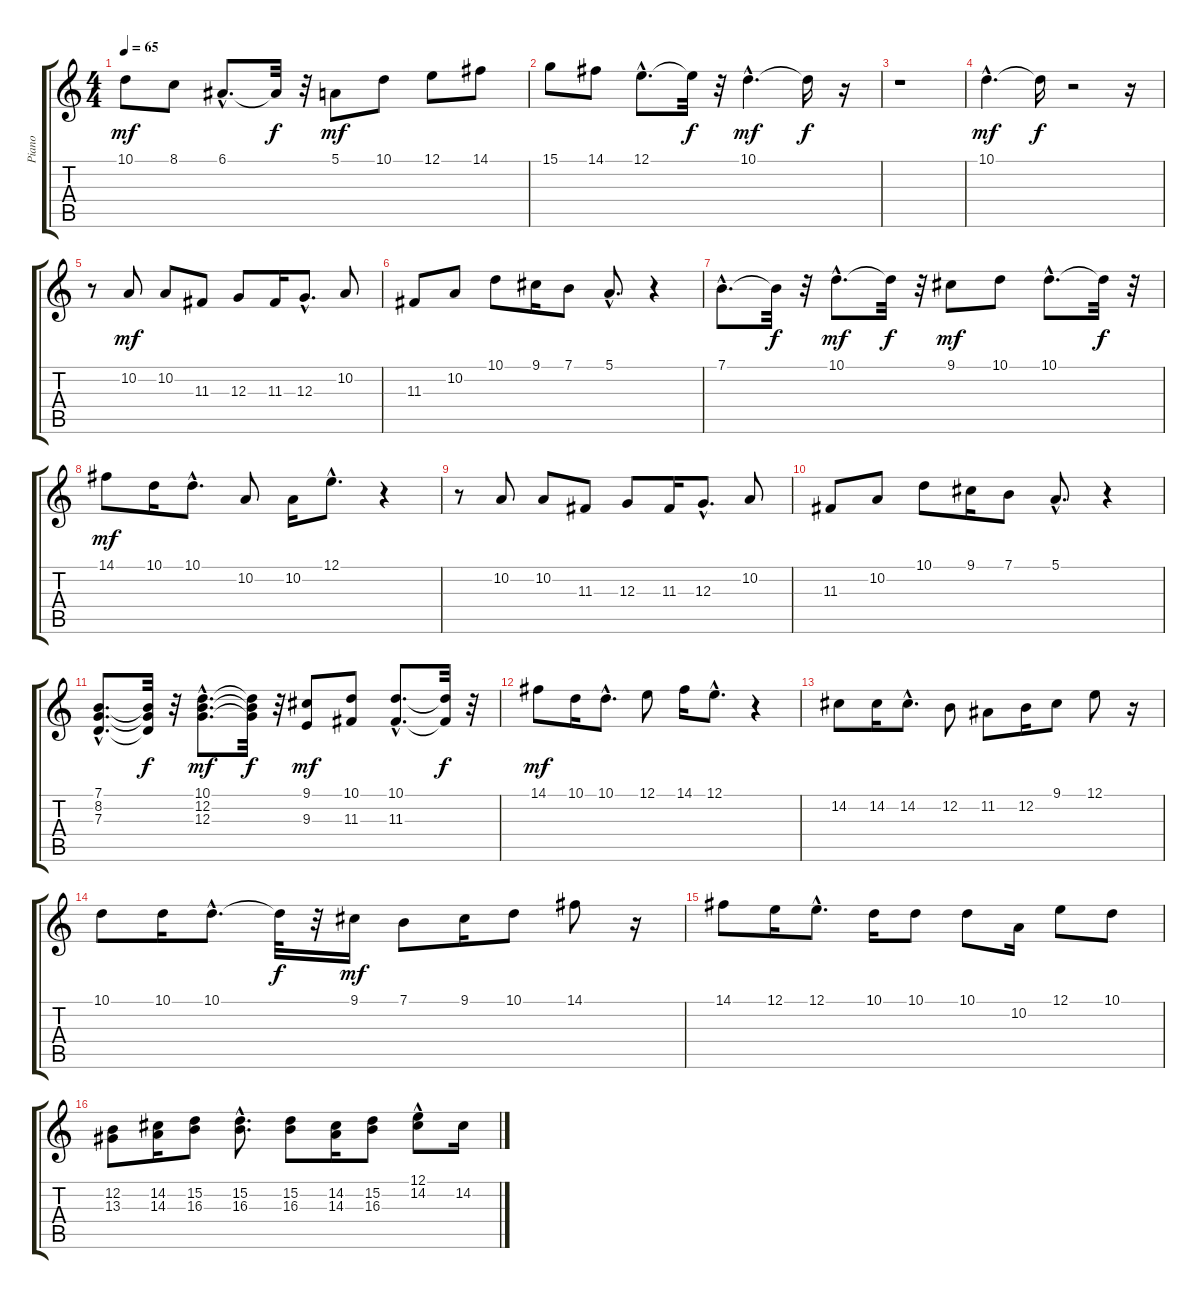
\track ("Piano" "Piano") {instrument electricpiano1}
\staff {score tabs}
\tuning (E4 B3 G3 D3 A2 E2) {hide}
\ts (4 4)
\tempo 65
\clef g2
\ks c
10.1.8{dy mf instrument electricpiano1} 8.1.8 6.1{hac}.8{d} 6.1{t}.32{dy f} r.32 5.1.8{dy mf} 10.1.8 12.1.8 14.1.8 |
15.1.8 14.1.8 12.1{hac}.8{d} 12.1{t}.32{dy f} r.32 10.1{hac}.4{d dy mf} 10.1{t}.16{dy f} r.16 |
r.1 |
10.1{hac}.4{d dy mf} 10.1{t}.16{dy f} r.2 r.16 |
r.8 10.2.8{dy mf instrument electricgrandpiano} 10.2.8 11.3.8 12.3.8 11.3.16 12.3{hac}.8{d} 10.2.8 |
11.3.8 10.2.8 10.1.8 9.1.16 7.1.8 5.1{hac}.8{d} r.4 |
7.1{hac}.8{d} 7.1{t}.32{dy f} r.32 10.1{hac}.8{d dy mf} 10.1{t}.32{dy f} r.32 9.1.8{dy mf} 10.1.8 10.1{hac}.8{d} 10.1{t}.32{dy f} r.32 |
14.1.8{dy mf} 10.1.16 10.1{hac}.8{d} 10.2.8 10.2.16 12.1{hac}.8{d} r.4 |
r.8 10.2.8 10.2.8 11.3.8 12.3.8 11.3.16 12.3{hac}.8{d} 10.2.8 |
11.3.8 10.2.8 10.1.8 9.1.16 7.1.8 5.1{hac}.8{d} r.4 |
(7.1{hac} 8.2{hac} 7.3{hac}).8{d} (7.1{t} 8.2{t} 7.3{t}).32{dy f} r.32 (10.1{hac} 12.2{hac} 12.3{hac}).8{d dy mf} (10.1{t} 12.2{t} 12.3{t}).32{dy f} r.32 (9.1 9.3).8{dy mf} (10.1 11.3).8 (10.1{hac} 11.3{hac}).8{d} (10.1{t} 11.3{t}).32{dy f} r.32 |
14.1.8{dy mf} 10.1.16 10.1{hac}.8{d} 12.1.8 14.1.16 12.1{hac}.8{d} r.4 |
14.2.8 14.2.16 14.2{hac}.8{d} 12.2.8 11.2.8 12.2.16 9.1.8 12.1.8 r.16 |
10.1.8 10.1.16 10.1{hac}.8{d} 10.1{t}.32{dy f} r.32 9.1.16{dy mf} 7.1.8 9.1.16 10.1.8 14.1.8 r.16 |
14.1.8 12.1.16 12.1{hac}.8{d} 10.1.16 10.1.8 10.1.8 10.2.16 12.1.8 10.1.8 |
(12.2 13.3).8 (14.2 14.3).16 (15.2 16.3).8 (15.2{hac} 16.3{hac}).8{d} (15.2 16.3).8 (14.2 14.3).16 (15.2 16.3).8 (12.1{hac} 14.2).8 14.2.16
